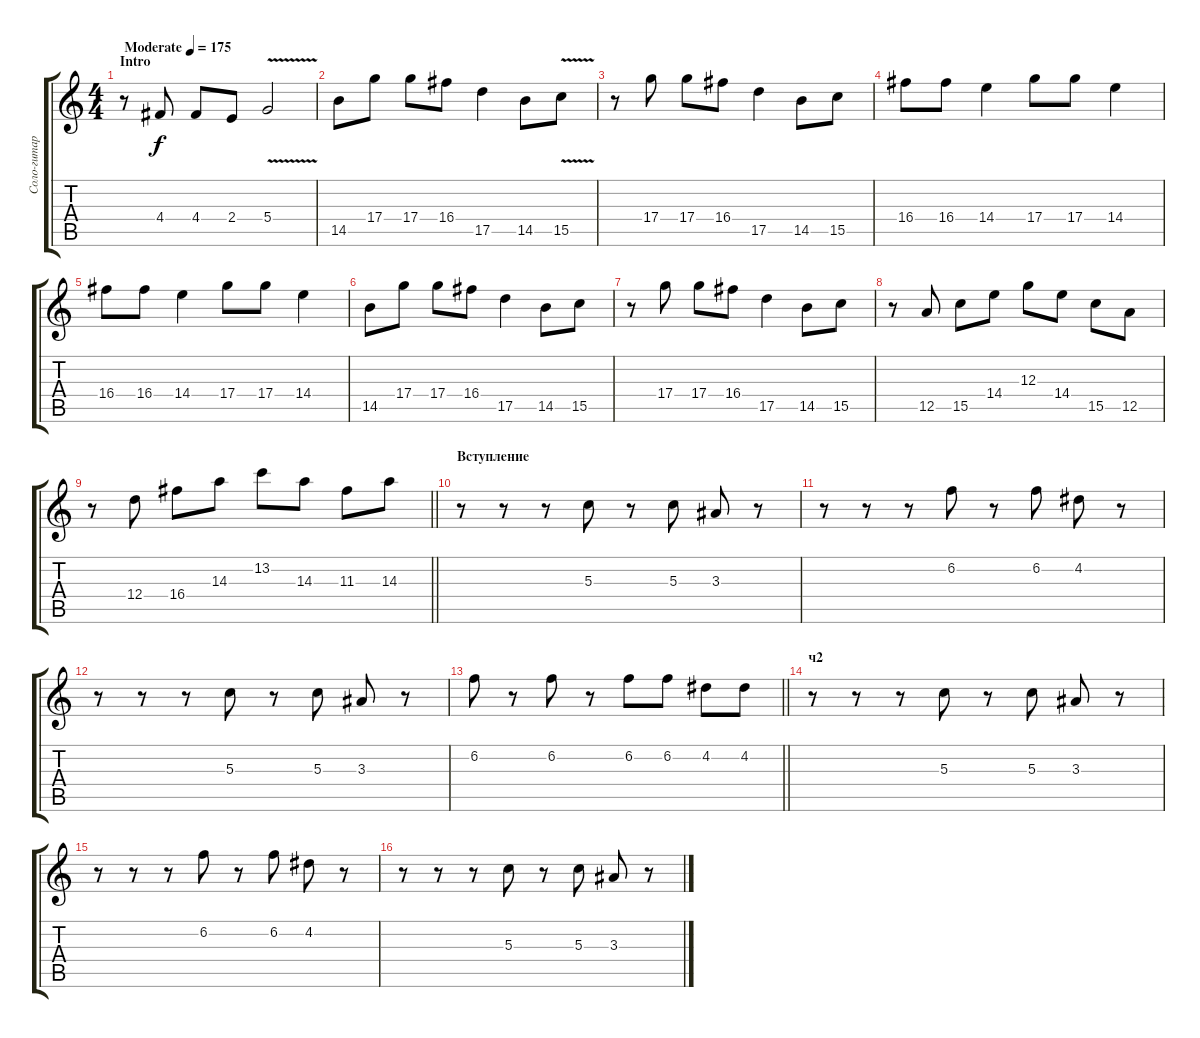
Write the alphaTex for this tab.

\track ("Соло-гитара" "Соло-гитар") {instrument distortionguitar}
\staff {score tabs}
\tuning (E4 B3 G3 D3 A2 E2) {hide}
\ts (4 4)
\section ("" "Intro")
\tempo (175 "Moderate")
\clef g2
\ks c
r.8{dy f instrument distortionguitar} 4.4.8 4.4.8 2.4.8 5.4{v}.2 |
14.5.8 17.4.8 17.4.8 16.4.8 17.5.4 14.5.8 15.5{v}.8 |
r.8 17.4.8 17.4.8 16.4.8 17.5.4 14.5.8 15.5.8 |
16.4.8 16.4.8 14.4.4 17.4.8 17.4.8 14.4.4 |
16.4.8 16.4.8 14.4.4 17.4.8 17.4.8 14.4.4 |
14.5.8 17.4.8 17.4.8 16.4.8 17.5.4 14.5.8 15.5.8 |
r.8 17.4.8 17.4.8 16.4.8 17.5.4 14.5.8 15.5.8 |
r.8 12.5.8 15.5.8 14.4.8 12.3.8 14.4.8 15.5.8 12.5.8 |
\barLineRight lightlight
r.8 12.4.8 16.4.8 14.3.8 13.2.8 14.3.8 11.3.8 14.3.8 |
\section ("" "Вступление")
r.8 r.8 r.8 5.3.8 r.8 5.3.8 3.3.8 r.8 |
r.8 r.8 r.8 6.2.8 r.8 6.2.8 4.2.8 r.8 |
r.8 r.8 r.8 5.3.8 r.8 5.3.8 3.3.8 r.8 |
\barLineRight lightlight
6.2.8 r.8 6.2.8 r.8 6.2.8 6.2.8 4.2.8 4.2.8 |
\section ("" "ч2")
r.8 r.8 r.8 5.3.8 r.8 5.3.8 3.3.8 r.8 |
r.8 r.8 r.8 6.2.8 r.8 6.2.8 4.2.8 r.8 |
r.8 r.8 r.8 5.3.8 r.8 5.3.8 3.3.8 r.8
